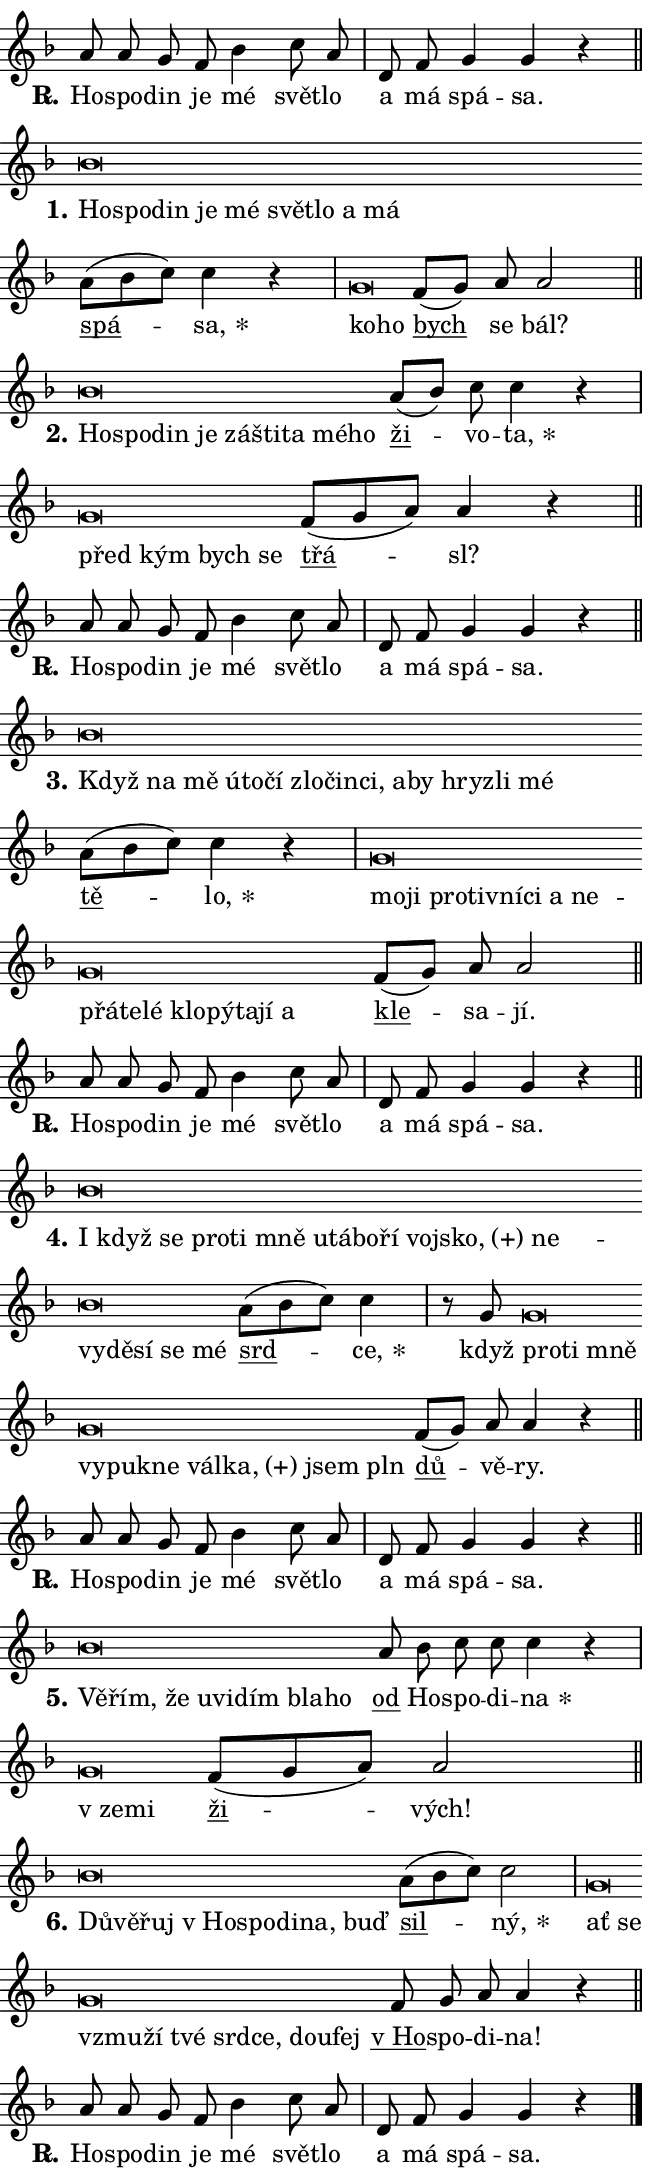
\version "2.24.0"
\header { tagline = "" }
\paper {
  indent = 0\cm
  top-margin = 0\cm
  right-margin = 0.13\cm % to fit lyric hyphens
  bottom-margin = 0\cm
  left-margin = 0\cm
  paper-width = 11\cm
  page-breaking = #ly:one-page-breaking
  system-system-spacing.basic-distance = #11
  score-system-spacing.basic-distance = #11
  ragged-last = ##f
}


%% Author: Thomas Morley
%% https://lists.gnu.org/archive/html/lilypond-user/2020-05/msg00002.html
#(define (line-position grob)
"Returns position of @var[grob} in current system:
   @code{'start}, if at first time-step
   @code{'end}, if at last time-step
   @code{'middle} otherwise
"
  (let* ((col (ly:item-get-column grob))
         (ln (ly:grob-object col 'left-neighbor))
         (rn (ly:grob-object col 'right-neighbor))
         (col-to-check-left (if (ly:grob? ln) ln col))
         (col-to-check-right (if (ly:grob? rn) rn col))
         (break-dir-left
           (and
             (ly:grob-property col-to-check-left 'non-musical #f)
             (ly:item-break-dir col-to-check-left)))
         (break-dir-right
           (and
             (ly:grob-property col-to-check-right 'non-musical #f)
             (ly:item-break-dir col-to-check-right))))
        (cond ((eqv? 1 break-dir-left) 'start)
              ((eqv? -1 break-dir-right) 'end)
              (else 'middle))))

#(define (tranparent-at-line-position vctor)
  (lambda (grob)
  "Relying on @code{line-position} select the relevant enry from @var{vctor}.
Used to determine transparency,"
    (case (line-position grob)
      ((end) (not (vector-ref vctor 0)))
      ((middle) (not (vector-ref vctor 1)))
      ((start) (not (vector-ref vctor 2))))))

noteHeadBreakVisibility =
#(define-music-function (break-visibility)(vector?)
"Makes @code{NoteHead}s transparent relying on @var{break-visibility}"
#{
  \override NoteHead.transparent =
    #(tranparent-at-line-position break-visibility)
#})

#(define delete-ledgers-for-transparent-note-heads
  (lambda (grob)
    "Reads whether a @code{NoteHead} is transparent.
If so this @code{NoteHead} is removed from @code{'note-heads} from
@var{grob}, which is supposed to be @code{LedgerLineSpanner}.
As a result ledgers are not printed for this @code{NoteHead}"
    (let* ((nhds-array (ly:grob-object grob 'note-heads))
           (nhds-list
             (if (ly:grob-array? nhds-array)
                 (ly:grob-array->list nhds-array)
                 '()))
           ;; Relies on the transparent-property being done before
           ;; Staff.LedgerLineSpanner.after-line-breaking is executed.
           ;; This is fragile ...
           (to-keep
             (remove
               (lambda (nhd)
                 (ly:grob-property nhd 'transparent #f))
               nhds-list)))
      ;; TODO find a better method to iterate over grob-arrays, similiar
      ;; to filter/remove etc for lists
      ;; For now rebuilt from scratch
      (set! (ly:grob-object grob 'note-heads)  '())
      (for-each
        (lambda (nhd)
          (ly:pointer-group-interface::add-grob grob 'note-heads nhd))
        to-keep))))

squashNotes = {
  \override NoteHead.X-extent = #'(-0.2 . 0.2)
  \override NoteHead.Y-extent = #'(-0.75 . 0)
  \override NoteHead.stencil =
    #(lambda (grob)
       (let ((pos (ly:grob-property grob 'staff-position)))
         (begin
           (if (< pos -7) (display "ERROR: Lower brevis then expected\n") (display ""))
           (if (<= pos -6) ly:text-interface::print ly:note-head::print))))
}
unSquashNotes = {
  \revert NoteHead.X-extent
  \revert NoteHead.Y-extent
  \revert NoteHead.stencil
}

hideNotes = \noteHeadBreakVisibility #begin-of-line-visible
unHideNotes = \noteHeadBreakVisibility #all-visible

% work-around for resetting accidentals
% https://lilypond.org/doc/v2.23/Documentation/notation/displaying-rhythms#unmetered-music
cadenzaMeasure = {
  \cadenzaOff
  \partial 1024 s1024
  \cadenzaOn
}

#(define-markup-command (accent layout props text) (markup?)
  "Underline accented syllable"
  (interpret-markup layout props
    #{\markup \override #'(offset . 4.3) \underline { #text }#}))

responsum = \markup \concat {
  "R" \hspace #-1.05 \path #0.1 #'((moveto 0 0.07) (lineto 0.9 0.8)) \hspace #0.05 "."
}

spaceSize = #0.6828661417322834 % exact space size for TeX Gyre Schola

\layout {
  \context {
    \Staff
    \remove "Time_signature_engraver"
    \override LedgerLineSpanner.after-line-breaking = #delete-ledgers-for-transparent-note-heads
  }
  \context {
    \Lyrics {
      \override LyricSpace.minimum-distance = \spaceSize
      \override LyricText.font-name = #"TeX Gyre Schola"
      \override LyricText.font-size = 1
      \override StanzaNumber.font-name = #"TeX Gyre Schola Bold"
      \override StanzaNumber.font-size = 1
    }
  }
  \context {
    \Score 
    \override NoteHead.text =
      #(lambda (grob) 
        (let ((pos (ly:grob-property grob 'staff-position)))
          #{\markup {
            \combine
              \halign #-0.55 \raise #(if (= pos -6) 0 0.5) \override #'(thickness . 2) \draw-line #'(3.2 . 0)
              \musicglyph "noteheads.sM1"
          }#}))
  }
}

% magnetic-lyrics.ily
%
%   written by
%     Jean Abou Samra <jean@abou-samra.fr>
%     Werner Lemberg <wl@gnu.org>
%
%   adapted by
%     Jiri Hon <jiri.hon@gmail.com>
%
% Version 2022-Apr-15

% https://www.mail-archive.com/lilypond-user@gnu.org/msg149350.html

#(define (Left_hyphen_pointer_engraver context)
   "Collect syllable-hyphen-syllable occurrences in lyrics and store
them in properties.  This engraver only looks to the left.  For
example, if the lyrics input is @code{foo -- bar}, it does the
following.

@itemize @bullet
@item
Set the @code{text} property of the @code{LyricHyphen} grob between
@q{foo} and @q{bar} to @code{foo}.

@item
Set the @code{left-hyphen} property of the @code{LyricText} grob with
text @q{foo} to the @code{LyricHyphen} grob between @q{foo} and
@q{bar}.
@end itemize

Use this auxiliary engraver in combination with the
@code{lyric-@/text::@/apply-@/magnetic-@/offset!} hook."
   (let ((hyphen #f)
         (text #f))
     (make-engraver
      (acknowledgers
       ((lyric-syllable-interface engraver grob source-engraver)
        (set! text grob)))
      (end-acknowledgers
       ((lyric-hyphen-interface engraver grob source-engraver)
        ;(when (not (grob::has-interface grob 'lyric-space-interface))
          (set! hyphen grob)));)
      ((stop-translation-timestep engraver)
       (when (and text hyphen)
         (ly:grob-set-object! text 'left-hyphen hyphen))
       (set! text #f)
       (set! hyphen #f)))))

#(define (lyric-text::apply-magnetic-offset! grob)
   "If the space between two syllables is less than the value in
property @code{LyricText@/.details@/.squash-threshold}, move the right
syllable to the left so that it gets concatenated with the left
syllable.

Use this function as a hook for
@code{LyricText@/.after-@/line-@/breaking} if the
@code{Left_@/hyphen_@/pointer_@/engraver} is active."
   (let ((hyphen (ly:grob-object grob 'left-hyphen #f)))
     (when hyphen
       (let ((left-text (ly:spanner-bound hyphen LEFT)))
         (when (grob::has-interface left-text 'lyric-syllable-interface)
           (let* ((common (ly:grob-common-refpoint grob left-text X))
                  (this-x-ext (ly:grob-extent grob common X))
                  (left-x-ext
                   (begin
                     ;; Trigger magnetism for left-text.
                     (ly:grob-property left-text 'after-line-breaking)
                     (ly:grob-extent left-text common X)))
                  ;; `delta` is the gap width between two syllables.
                  (delta (- (interval-start this-x-ext)
                            (interval-end left-x-ext)))
                  (details (ly:grob-property grob 'details))
                  (threshold (assoc-get 'squash-threshold details 0.2)))
             (when (< delta threshold)
               (let* (;; We have to manipulate the input text so that
                      ;; ligatures crossing syllable boundaries are not
                      ;; disabled.  For languages based on the Latin
                      ;; script this is essentially a beautification.
                      ;; However, for non-Western scripts it can be a
                      ;; necessity.
                      (lt (ly:grob-property left-text 'text))
                      (rt (ly:grob-property grob 'text))
                      (is-space (grob::has-interface hyphen 'lyric-space-interface))
                      (space (if is-space " " ""))
                      (extra-delta (if is-space spaceSize 0))
                      ;; Append new syllable.
                      (ltrt-space (if (and (string? lt) (string? rt))
                                (string-append lt space rt)
                                (make-concat-markup (list lt space rt))))
                      ;; Right-align `ltrt` to the right side.
                      (ltrt-space-markup (grob-interpret-markup
                               grob
                               (make-translate-markup
                                (cons (interval-length this-x-ext) 0)
                                (make-right-align-markup ltrt-space)))))
                 (begin
                   ;; Don't print `left-text`.
                   (ly:grob-set-property! left-text 'stencil #f)
                   ;; Set text and stencil (which holds all collected
                   ;; syllables so far) and shift it to the left.
                   (ly:grob-set-property! grob 'text ltrt-space)
                   (ly:grob-set-property! grob 'stencil ltrt-space-markup)
                   (ly:grob-translate-axis! grob (- (- delta extra-delta)) X))))))))))


#(define (lyric-hyphen::displace-bounds-first grob)
   ;; Make very sure this callback isn't triggered too early.
   (let ((left (ly:spanner-bound grob LEFT))
         (right (ly:spanner-bound grob RIGHT)))
     (ly:grob-property left 'after-line-breaking)
     (ly:grob-property right 'after-line-breaking)
     (ly:lyric-hyphen::print grob)))

squashThreshold = #0.4

\layout {
  \context {
    \Lyrics
    \consists #Left_hyphen_pointer_engraver
    \override LyricText.after-line-breaking =
      #lyric-text::apply-magnetic-offset!
    \override LyricHyphen.stencil = #lyric-hyphen::displace-bounds-first
    \override LyricText.details.squash-threshold = \squashThreshold
    \override LyricHyphen.minimum-distance = 0
    \override LyricHyphen.minimum-length = \squashThreshold
  }
}

squashText = \override LyricText.details.squash-threshold = 9999
unSquashText = \override LyricText.details.squash-threshold = \squashThreshold

leftText = \override LyricText.self-alignment-X = #LEFT
unLeftText = \revert LyricText.self-alignment-X

starOffset = #(lambda (grob) 
                (let ((x_offset (ly:self-alignment-interface::aligned-on-x-parent grob)))
                  (if (= x_offset 0) 0 (+ x_offset 1.2))))

star = #(define-music-function (syllable)(string?)
"Append star separator at the end of a syllable"
#{
  \once \override LyricText.X-offset = #starOffset
  \lyricmode { \markup {
    #syllable
    \override #'((font-name . "TeX Gyre Schola Bold")) \hspace #0.2 \lower #0.65 \larger "*"
  } }
#})

starAccent = #(define-music-function (syllable)(string?)
"Append star separator at the end of a syllable and make accent"
#{
  \once \override LyricText.X-offset = #starOffset
  \lyricmode { \markup {
    \accent #syllable
    \override #'((font-name . "TeX Gyre Schola Bold")) \hspace #0.2 \lower #0.65 \larger "*"
  } }
#})

breath = #(define-music-function (syllable)(string?)
"Append breathing indicator at the end of a syllable"
#{
  \lyricmode { \markup { #syllable "+" } }
#})

optionalBreath = #(define-music-function (syllable)(string?)
"Append optional breathing indicator at the end of a syllable"
#{
  \lyricmode { \markup { #syllable "(+)" } }
#})


\score {
    <<
        \new Voice = "melody" { \cadenzaOn \key f \major \relative { a'8 a g f bes4 c8 a \cadenzaMeasure \bar "|" d, f g4 g r \cadenzaMeasure \bar "||" \break } }
        \new Lyrics \lyricsto "melody" { \lyricmode { \set stanza = \responsum
Ho -- spo -- din je mé svět -- lo a má spá -- sa. } }
    >>
    \layout {}
}

\score {
    <<
        \new Voice = "melody" { \cadenzaOn \key f \major \relative { \squashNotes bes'\breve*1/16 \hideNotes \breve*1/16 \bar "" \breve*1/16 \bar "" \breve*1/16 \bar "" \breve*1/16 \bar "" \breve*1/16 \bar "" \breve*1/16 \bar "" \breve*1/16 \breve*1/16 \bar "" \unHideNotes \unSquashNotes \bar "" a8[( bes c)] c4 r \cadenzaMeasure \bar "|" \squashNotes g\breve*1/16 \hideNotes \breve*1/16 \bar "" \unHideNotes \unSquashNotes \bar "" f8[( g)] a a2 \cadenzaMeasure \bar "||" \break } }
        \new Lyrics \lyricsto "melody" { \lyricmode { \set stanza = "1."
\leftText Ho -- \squashText spo -- din je mé svět -- lo a má \unLeftText \unSquashText \markup \accent spá -- \star sa, \leftText ko -- \squashText ho \unLeftText \unSquashText \markup \accent bych se bál? } }
    >>
    \layout {}
}

\score {
    <<
        \new Voice = "melody" { \cadenzaOn \key f \major \relative { \squashNotes bes'\breve*1/16 \hideNotes \breve*1/16 \bar "" \breve*1/16 \bar "" \breve*1/16 \bar "" \breve*1/16 \bar "" \breve*1/16 \bar "" \breve*1/16 \bar "" \breve*1/16 \breve*1/16 \bar "" \unHideNotes \unSquashNotes \bar "" a8[( bes)] c c4 r \cadenzaMeasure \bar "|" \squashNotes g\breve*1/16 \hideNotes \breve*1/16 \bar "" \breve*1/16 \breve*1/16 \bar "" \unHideNotes \unSquashNotes \bar "" f8[( g a)] a4 r \cadenzaMeasure \bar "||" \break } }
        \new Lyrics \lyricsto "melody" { \lyricmode { \set stanza = "2."
\leftText Ho -- \squashText spo -- din je zá -- šti -- ta mé -- ho \unLeftText \unSquashText \markup \accent ži -- vo -- \star ta, \leftText před \squashText kým bych se \unLeftText \unSquashText \markup \accent třá -- sl? } }
    >>
    \layout {}
}

\score {
    <<
        \new Voice = "melody" { \cadenzaOn \key f \major \relative { a'8 a g f bes4 c8 a \cadenzaMeasure \bar "|" d, f g4 g r \cadenzaMeasure \bar "||" \break } }
        \new Lyrics \lyricsto "melody" { \lyricmode { \set stanza = \responsum
Ho -- spo -- din je mé svět -- lo a má spá -- sa. } }
    >>
    \layout {}
}

\score {
    <<
        \new Voice = "melody" { \cadenzaOn \key f \major \relative { \squashNotes bes'\breve*1/16 \hideNotes \breve*1/16 \bar "" \breve*1/16 \bar "" \breve*1/16 \bar "" \breve*1/16 \bar "" \breve*1/16 \bar "" \breve*1/16 \bar "" \breve*1/16 \bar "" \breve*1/16 \bar "" \breve*1/16 \bar "" \breve*1/16 \bar "" \breve*1/16 \bar "" \breve*1/16 \breve*1/16 \bar "" \unHideNotes \unSquashNotes \bar "" a8[( bes c)] c4 r \cadenzaMeasure \bar "|" \squashNotes g\breve*1/16 \hideNotes \breve*1/16 \bar "" \breve*1/16 \bar "" \breve*1/16 \bar "" \breve*1/16 \bar "" \breve*1/16 \bar "" \breve*1/16 \bar "" \breve*1/16 \bar "" \breve*1/16 \bar "" \breve*1/16 \bar "" \breve*1/16 \bar "" \breve*1/16 \bar "" \breve*1/16 \bar "" \breve*1/16 \bar "" \breve*1/16 \breve*1/16 \bar "" \unHideNotes \unSquashNotes \bar "" f8[( g)] a a2 \cadenzaMeasure \bar "||" \break } }
        \new Lyrics \lyricsto "melody" { \lyricmode { \set stanza = "3."
\leftText Když \squashText na mě ú -- to -- čí zlo -- čin -- ci, a -- by hryz -- li mé \unLeftText \unSquashText \markup \accent tě -- \star lo, \leftText mo -- \squashText ji pro -- tiv -- ní -- ci a ne -- přá -- te -- lé klo -- pý -- ta -- jí a \unLeftText \unSquashText \markup \accent kle -- sa -- jí. } }
    >>
    \layout {}
}

\score {
    <<
        \new Voice = "melody" { \cadenzaOn \key f \major \relative { a'8 a g f bes4 c8 a \cadenzaMeasure \bar "|" d, f g4 g r \cadenzaMeasure \bar "||" \break } }
        \new Lyrics \lyricsto "melody" { \lyricmode { \set stanza = \responsum
Ho -- spo -- din je mé svět -- lo a má spá -- sa. } }
    >>
    \layout {}
}

\score {
    <<
        \new Voice = "melody" { \cadenzaOn \key f \major \relative { \squashNotes bes'\breve*1/16 \hideNotes \breve*1/16 \bar "" \breve*1/16 \bar "" \breve*1/16 \bar "" \breve*1/16 \bar "" \breve*1/16 \bar "" \breve*1/16 \bar "" \breve*1/16 \bar "" \breve*1/16 \bar "" \breve*1/16 \bar "" \breve*1/16 \bar "" \breve*1/16 \bar "" \breve*1/16 \bar "" \breve*1/16 \bar "" \breve*1/16 \bar "" \breve*1/16 \bar "" \breve*1/16 \breve*1/16 \bar "" \unHideNotes \unSquashNotes \bar "" a8[( bes c)] c4 \cadenzaMeasure \bar "|" r8 g \squashNotes g\breve*1/16 \hideNotes \breve*1/16 \bar "" \breve*1/16 \bar "" \breve*1/16 \bar "" \breve*1/16 \bar "" \breve*1/16 \bar "" \breve*1/16 \bar "" \breve*1/16 \bar "" \breve*1/16 \breve*1/16 \bar "" \unHideNotes \unSquashNotes \bar "" f8[( g)] a a4 r \cadenzaMeasure \bar "||" \break } }
        \new Lyrics \lyricsto "melody" { \lyricmode { \set stanza = "4."
\leftText I \squashText když se pro -- ti mně u -- tá -- bo -- ří voj -- \optionalBreath sko, ne -- vy -- dě -- sí se mé \unLeftText \unSquashText \markup \accent srd -- \star ce, když \leftText pro -- \squashText ti mně vy -- puk -- ne vál -- \optionalBreath ka, jsem pln \unLeftText \unSquashText \markup \accent dů -- vě -- ry. } }
    >>
    \layout {}
}

\score {
    <<
        \new Voice = "melody" { \cadenzaOn \key f \major \relative { a'8 a g f bes4 c8 a \cadenzaMeasure \bar "|" d, f g4 g r \cadenzaMeasure \bar "||" \break } }
        \new Lyrics \lyricsto "melody" { \lyricmode { \set stanza = \responsum
Ho -- spo -- din je mé svět -- lo a má spá -- sa. } }
    >>
    \layout {}
}

\score {
    <<
        \new Voice = "melody" { \cadenzaOn \key f \major \relative { \squashNotes bes'\breve*1/16 \hideNotes \breve*1/16 \bar "" \breve*1/16 \bar "" \breve*1/16 \bar "" \breve*1/16 \bar "" \breve*1/16 \bar "" \breve*1/16 \breve*1/16 \bar "" \unHideNotes \unSquashNotes \bar "" a8 bes c c c4 r \cadenzaMeasure \bar "|" \squashNotes g\breve*1/16 \hideNotes \breve*1/16 \bar "" \unHideNotes \unSquashNotes \bar "" f8[( g a)] a2 \cadenzaMeasure \bar "||" \break } }
        \new Lyrics \lyricsto "melody" { \lyricmode { \set stanza = "5."
\leftText Vě -- \squashText řím, že u -- vi -- dím bla -- ho \unLeftText \unSquashText \markup \accent od Ho -- spo -- di -- \star na \leftText "v ze" -- \squashText mi \unLeftText \unSquashText \markup \accent ži -- vých! } }
    >>
    \layout {}
}

\score {
    <<
        \new Voice = "melody" { \cadenzaOn \key f \major \relative { \squashNotes bes'\breve*1/16 \hideNotes \breve*1/16 \bar "" \breve*1/16 \bar "" \breve*1/16 \bar "" \breve*1/16 \bar "" \breve*1/16 \bar "" \breve*1/16 \breve*1/16 \bar "" \unHideNotes \unSquashNotes \bar "" a8[( bes c)] c2 \cadenzaMeasure \bar "|" \squashNotes g\breve*1/16 \hideNotes \breve*1/16 \bar "" \breve*1/16 \bar "" \breve*1/16 \bar "" \breve*1/16 \bar "" \breve*1/16 \bar "" \breve*1/16 \bar "" \breve*1/16 \breve*1/16 \bar "" \unHideNotes \unSquashNotes \bar "" f8 g a a4 r \cadenzaMeasure \bar "||" \break } }
        \new Lyrics \lyricsto "melody" { \lyricmode { \set stanza = "6."
\leftText Dů -- \squashText vě -- řuj "v Ho" -- spo -- di -- na, buď \unLeftText \unSquashText \markup \accent sil -- \star ný, \leftText ať \squashText se vzmu -- ží tvé srd -- ce, dou -- fej \unLeftText \unSquashText \markup \accent "v Ho" -- spo -- di -- na! } }
    >>
    \layout {}
}

\score {
    <<
        \new Voice = "melody" { \cadenzaOn \key f \major \relative { a'8 a g f bes4 c8 a \cadenzaMeasure \bar "|" d, f g4 g r \cadenzaMeasure \bar "||" \break } \bar "|." }
        \new Lyrics \lyricsto "melody" { \lyricmode { \set stanza = \responsum
Ho -- spo -- din je mé svět -- lo a má spá -- sa. } }
    >>
    \layout {}
}
